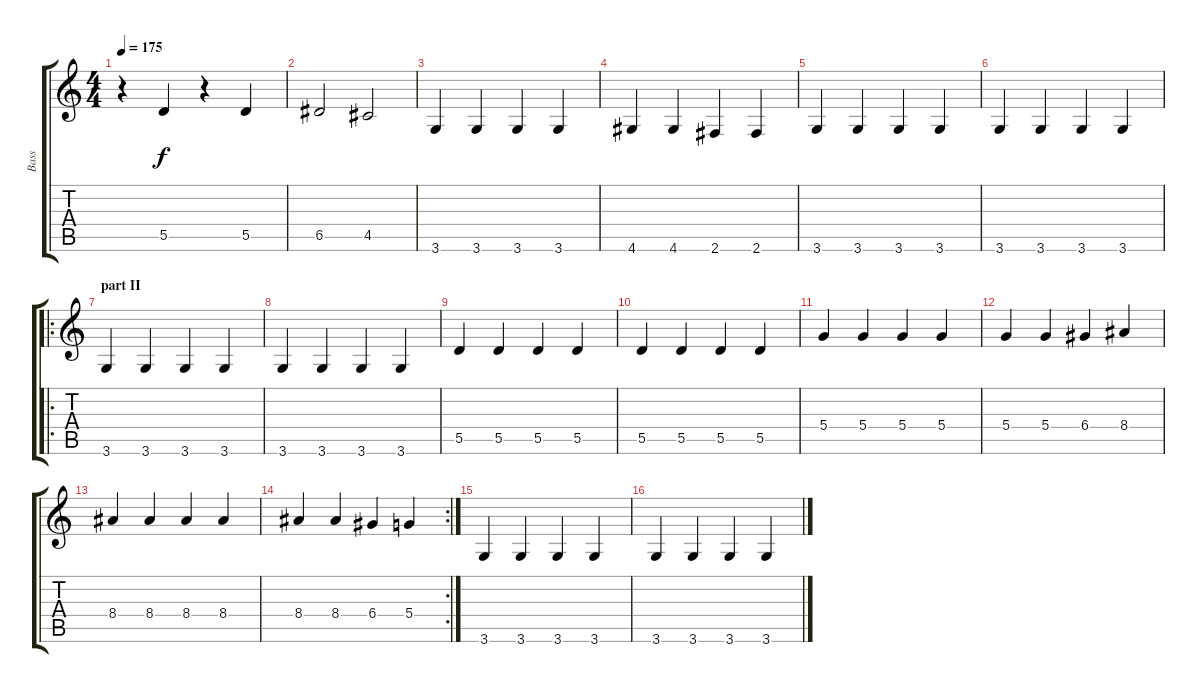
\track ("Bass" "Bass") {instrument fretlessbass}
\staff {score tabs}
\tuning (E4 B3 G3 D3 A2 E2) {hide}
\ts (4 4)
\tempo 175
\clef g2
\ks c
r.4{dy f} 5.5.4 r.4 5.5.4 |
6.5.2 4.5.2 |
3.6.4 3.6.4 3.6.4 3.6.4 |
4.6.4 4.6.4 2.6.4 2.6.4 |
3.6.4 3.6.4 3.6.4 3.6.4 |
3.6.4 3.6.4 3.6.4 3.6.4 |
\ro
\section ("" "part II")
3.6.4 3.6.4 3.6.4 3.6.4 |
3.6.4 3.6.4 3.6.4 3.6.4 |
5.5.4 5.5.4 5.5.4 5.5.4 |
5.5.4 5.5.4 5.5.4 5.5.4 |
5.4.4 5.4.4 5.4.4 5.4.4 |
5.4.4 5.4.4 6.4.4 8.4.4 |
8.4.4 8.4.4 8.4.4 8.4.4 |
\rc 2
8.4.4 8.4.4 6.4.4 5.4.4 |
3.6.4 3.6.4 3.6.4 3.6.4 |
3.6.4 3.6.4 3.6.4 3.6.4
